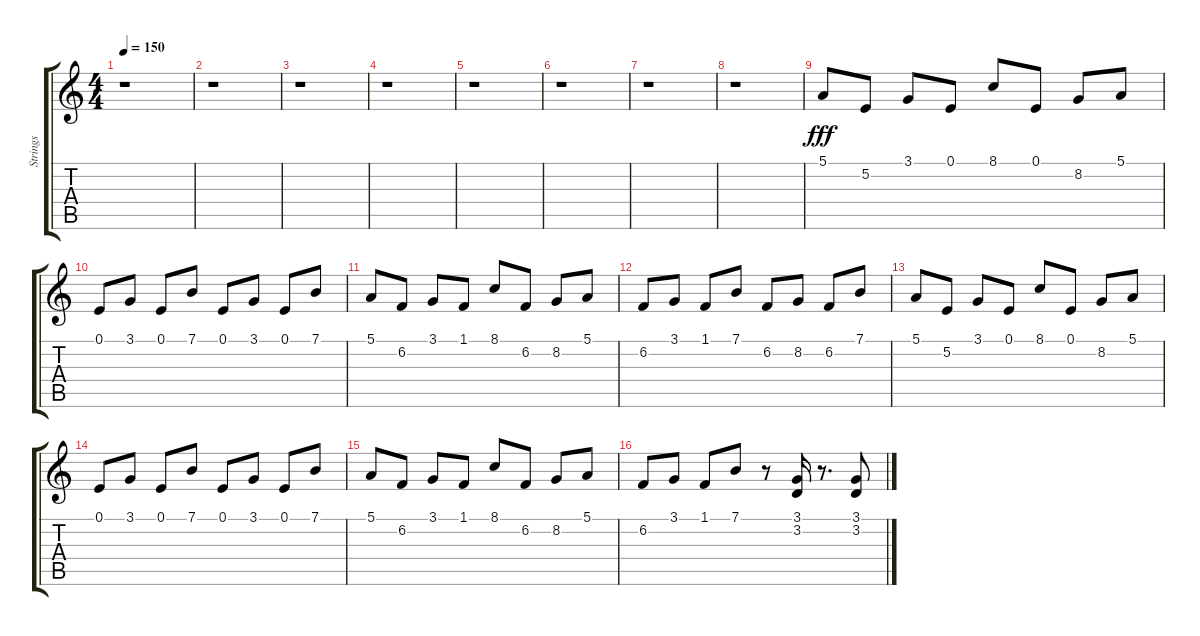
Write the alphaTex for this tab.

\track ("Strings" "Strings") {instrument stringensemble1}
\staff {score tabs}
\tuning (E4 B3 G3 D3 A2 E2) {hide}
\ts (4 4)
\tempo 150
\clef g2
\ks c
r.1{dy fff} |
r.1 |
r.1 |
r.1 |
r.1 |
r.1 |
r.1 |
r.1 |
5.1.8 5.2.8 3.1.8 0.1.8 8.1.8 0.1.8 8.2.8 5.1.8 |
0.1.8 3.1.8 0.1.8 7.1.8 0.1.8 3.1.8 0.1.8 7.1.8 |
5.1.8 6.2.8 3.1.8 1.1.8 8.1.8 6.2.8 8.2.8 5.1.8 |
6.2.8 3.1.8 1.1.8 7.1.8 6.2.8 8.2.8 6.2.8 7.1.8 |
5.1.8 5.2.8 3.1.8 0.1.8 8.1.8 0.1.8 8.2.8 5.1.8 |
0.1.8 3.1.8 0.1.8 7.1.8 0.1.8 3.1.8 0.1.8 7.1.8 |
5.1.8 6.2.8 3.1.8 1.1.8 8.1.8 6.2.8 8.2.8 5.1.8 |
6.2.8 3.1.8 1.1.8 7.1.8 r.8 (3.1 3.2).16 r.8{d} (3.1 3.2).8
